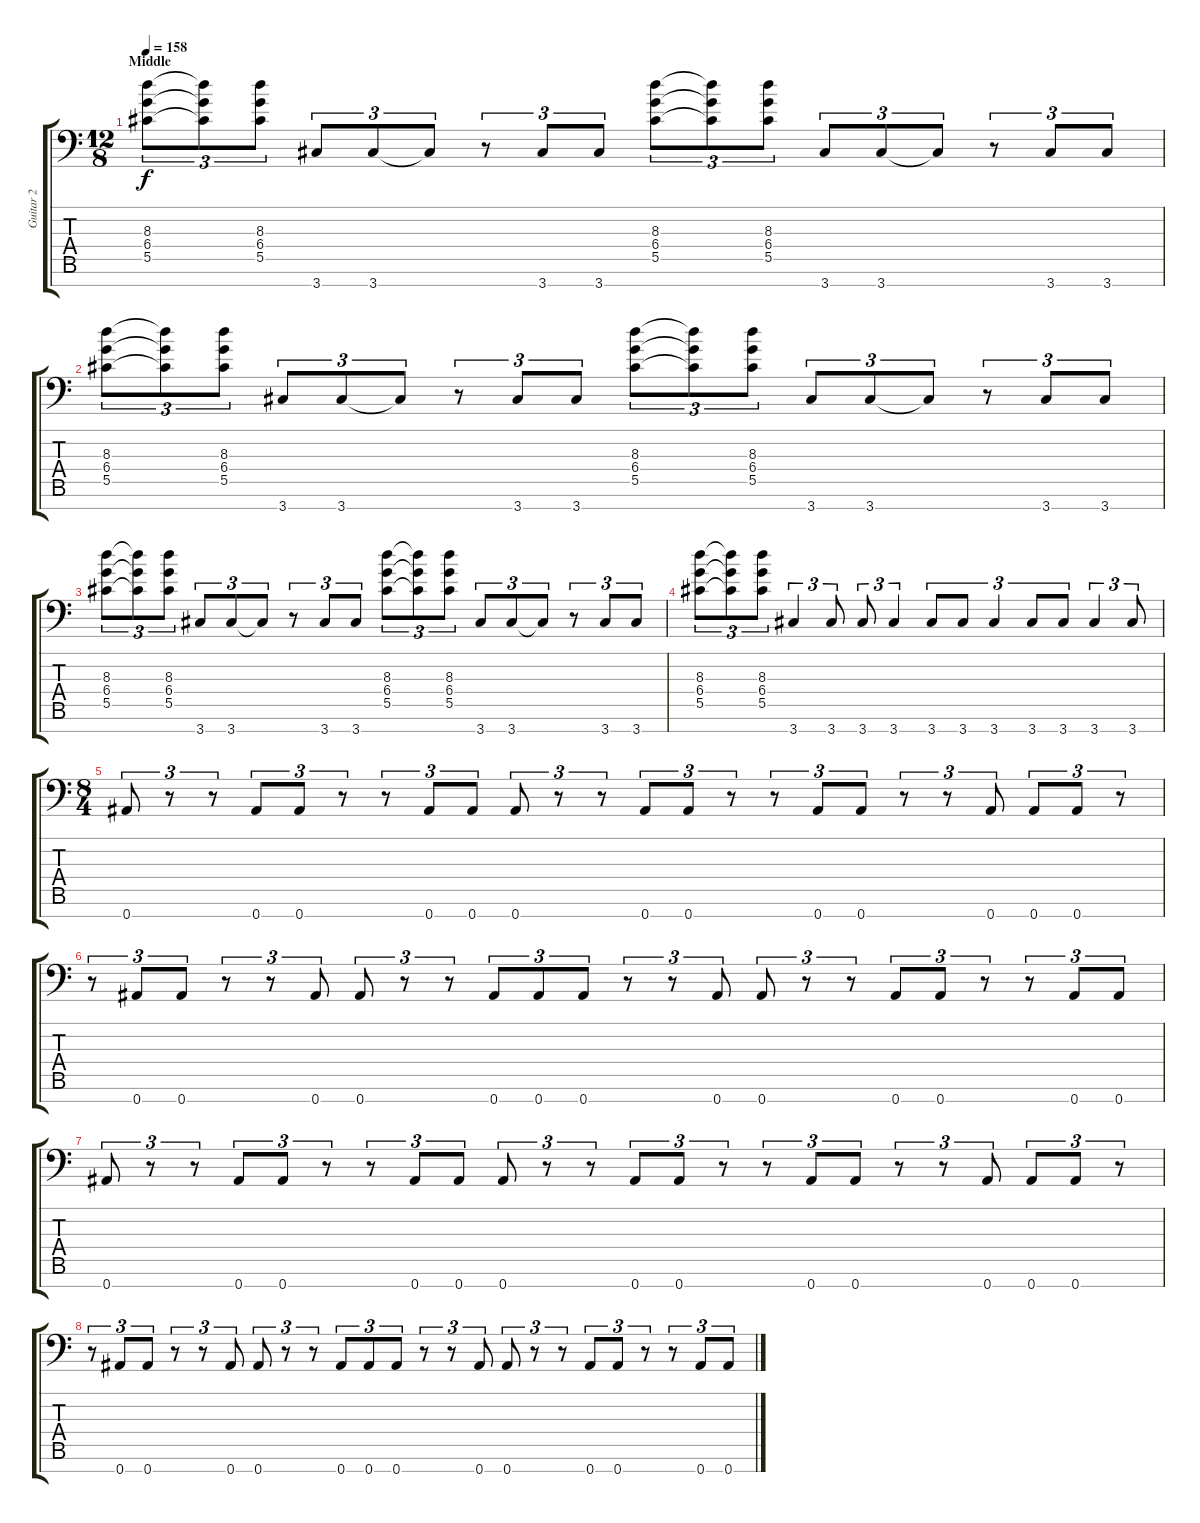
\track ("Guitar 2" "Guitar 2") {instrument distortionguitar}
\staff {score tabs}
\tuning (Eb4 Bb3 Gb3 Db3 Ab2 Eb2 Bb1) {hide}
\ts (12 8)
\section ("" "Middle")
\tempo 158
\clef f4
\ks c
(8.3 6.4 5.5).8{tu (3 2) dy f} (8.3{t} 6.4{t} 5.5{t}).8{tu (3 2)} (8.3 6.4 5.5).8{tu (3 2)} 3.7.8{tu (3 2)} 3.7.8{tu (3 2)} 3.7{t}.8{tu (3 2)} r.8{tu (3 2)} 3.7.8{tu (3 2)} 3.7.8{tu (3 2)} (8.3 6.4 5.5).8{tu (3 2)} (8.3{t} 6.4{t} 5.5{t}).8{tu (3 2)} (8.3 6.4 5.5).8{tu (3 2)} 3.7.8{tu (3 2)} 3.7.8{tu (3 2)} 3.7{t}.8{tu (3 2)} r.8{tu (3 2)} 3.7.8{tu (3 2)} 3.7.8{tu (3 2)} |
(8.3 6.4 5.5).8{tu (3 2)} (8.3{t} 6.4{t} 5.5{t}).8{tu (3 2)} (8.3 6.4 5.5).8{tu (3 2)} 3.7.8{tu (3 2)} 3.7.8{tu (3 2)} 3.7{t}.8{tu (3 2)} r.8{tu (3 2)} 3.7.8{tu (3 2)} 3.7.8{tu (3 2)} (8.3 6.4 5.5).8{tu (3 2)} (8.3{t} 6.4{t} 5.5{t}).8{tu (3 2)} (8.3 6.4 5.5).8{tu (3 2)} 3.7.8{tu (3 2)} 3.7.8{tu (3 2)} 3.7{t}.8{tu (3 2)} r.8{tu (3 2)} 3.7.8{tu (3 2)} 3.7.8{tu (3 2)} |
(8.3 6.4 5.5).8{tu (3 2)} (8.3{t} 6.4{t} 5.5{t}).8{tu (3 2)} (8.3 6.4 5.5).8{tu (3 2)} 3.7.8{tu (3 2)} 3.7.8{tu (3 2)} 3.7{t}.8{tu (3 2)} r.8{tu (3 2)} 3.7.8{tu (3 2)} 3.7.8{tu (3 2)} (8.3 6.4 5.5).8{tu (3 2)} (8.3{t} 6.4{t} 5.5{t}).8{tu (3 2)} (8.3 6.4 5.5).8{tu (3 2)} 3.7.8{tu (3 2)} 3.7.8{tu (3 2)} 3.7{t}.8{tu (3 2)} r.8{tu (3 2)} 3.7.8{tu (3 2)} 3.7.8{tu (3 2)} |
(8.3 6.4 5.5).8{tu (3 2)} (8.3{t} 6.4{t} 5.5{t}).8{tu (3 2)} (8.3 6.4 5.5).8{tu (3 2)} 3.7.4{tu (3 2)} 3.7.8{tu (3 2)} 3.7.8{tu (3 2)} 3.7.4{tu (3 2)} 3.7.8{tu (3 2)} 3.7.8{tu (3 2)} 3.7.4{tu (3 2)} 3.7.8{tu (3 2)} 3.7.8{tu (3 2)} 3.7.4{tu (3 2)} 3.7.8{tu (3 2)} |
\ts (8 4)
0.7.8{tu (3 2)} r.8{tu (3 2)} r.8{tu (3 2)} 0.7.8{tu (3 2)} 0.7.8{tu (3 2)} r.8{tu (3 2)} r.8{tu (3 2)} 0.7.8{tu (3 2)} 0.7.8{tu (3 2)} 0.7.8{tu (3 2)} r.8{tu (3 2)} r.8{tu (3 2)} 0.7.8{tu (3 2)} 0.7.8{tu (3 2)} r.8{tu (3 2)} r.8{tu (3 2)} 0.7.8{tu (3 2)} 0.7.8{tu (3 2)} r.8{tu (3 2)} r.8{tu (3 2)} 0.7.8{tu (3 2)} 0.7.8{tu (3 2)} 0.7.8{tu (3 2)} r.8{tu (3 2)} |
r.8{tu (3 2)} 0.7.8{tu (3 2)} 0.7.8{tu (3 2)} r.8{tu (3 2)} r.8{tu (3 2)} 0.7.8{tu (3 2)} 0.7.8{tu (3 2)} r.8{tu (3 2)} r.8{tu (3 2)} 0.7.8{tu (3 2)} 0.7.8{tu (3 2)} 0.7.8{tu (3 2)} r.8{tu (3 2)} r.8{tu (3 2)} 0.7.8{tu (3 2)} 0.7.8{tu (3 2)} r.8{tu (3 2)} r.8{tu (3 2)} 0.7.8{tu (3 2)} 0.7.8{tu (3 2)} r.8{tu (3 2)} r.8{tu (3 2)} 0.7.8{tu (3 2)} 0.7.8{tu (3 2)} |
0.7.8{tu (3 2)} r.8{tu (3 2)} r.8{tu (3 2)} 0.7.8{tu (3 2)} 0.7.8{tu (3 2)} r.8{tu (3 2)} r.8{tu (3 2)} 0.7.8{tu (3 2)} 0.7.8{tu (3 2)} 0.7.8{tu (3 2)} r.8{tu (3 2)} r.8{tu (3 2)} 0.7.8{tu (3 2)} 0.7.8{tu (3 2)} r.8{tu (3 2)} r.8{tu (3 2)} 0.7.8{tu (3 2)} 0.7.8{tu (3 2)} r.8{tu (3 2)} r.8{tu (3 2)} 0.7.8{tu (3 2)} 0.7.8{tu (3 2)} 0.7.8{tu (3 2)} r.8{tu (3 2)} |
r.8{tu (3 2)} 0.7.8{tu (3 2)} 0.7.8{tu (3 2)} r.8{tu (3 2)} r.8{tu (3 2)} 0.7.8{tu (3 2)} 0.7.8{tu (3 2)} r.8{tu (3 2)} r.8{tu (3 2)} 0.7.8{tu (3 2)} 0.7.8{tu (3 2)} 0.7.8{tu (3 2)} r.8{tu (3 2)} r.8{tu (3 2)} 0.7.8{tu (3 2)} 0.7.8{tu (3 2)} r.8{tu (3 2)} r.8{tu (3 2)} 0.7.8{tu (3 2)} 0.7.8{tu (3 2)} r.8{tu (3 2)} r.8{tu (3 2)} 0.7.8{tu (3 2)} 0.7.8{tu (3 2)}
